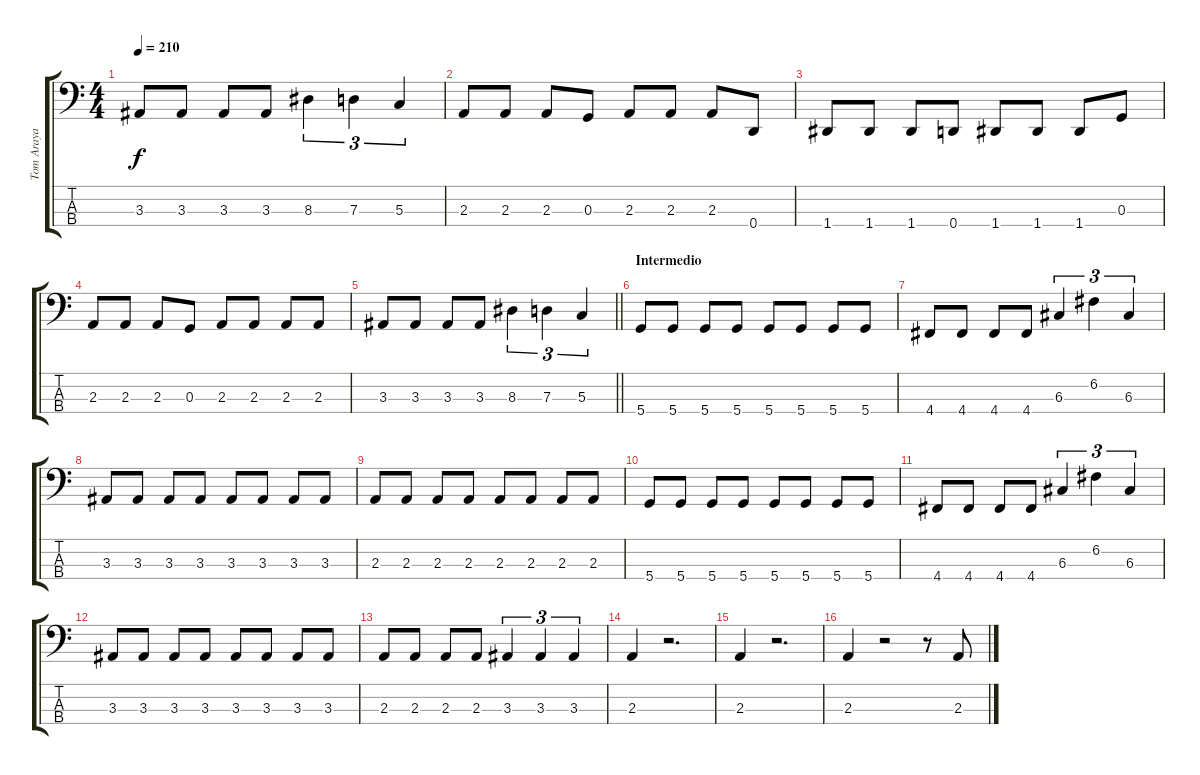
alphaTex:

\track ("Tom Araya" "Tom Araya") {instrument electricbassfinger}
\staff {score tabs}
\tuning (F2 C2 G1 D1) {hide}
\ts (4 4)
\tempo 210
\clef f4
\ks c
3.3.8{dy f} 3.3.8 3.3.8 3.3.8 8.3.4{tu (3 2)} 7.3.4{tu (3 2)} 5.3.4{tu (3 2)} |
2.3.8 2.3.8 2.3.8 0.3.8 2.3.8 2.3.8 2.3.8 0.4.8 |
1.4.8 1.4.8 1.4.8 0.4.8 1.4.8 1.4.8 1.4.8 0.3.8 |
2.3.8 2.3.8 2.3.8 0.3.8 2.3.8 2.3.8 2.3.8 2.3.8 |
\barLineRight lightlight
3.3.8 3.3.8 3.3.8 3.3.8 8.3.4{tu (3 2)} 7.3.4{tu (3 2)} 5.3.4{tu (3 2)} |
\section ("" "Intermedio")
5.4.8 5.4.8 5.4.8 5.4.8 5.4.8 5.4.8 5.4.8 5.4.8 |
4.4.8 4.4.8 4.4.8 4.4.8 6.3.4{tu (3 2)} 6.2.4{tu (3 2)} 6.3.4{tu (3 2)} |
3.3.8 3.3.8 3.3.8 3.3.8 3.3.8 3.3.8 3.3.8 3.3.8 |
2.3.8 2.3.8 2.3.8 2.3.8 2.3.8 2.3.8 2.3.8 2.3.8 |
5.4.8 5.4.8 5.4.8 5.4.8 5.4.8 5.4.8 5.4.8 5.4.8 |
4.4.8 4.4.8 4.4.8 4.4.8 6.3.4{tu (3 2)} 6.2.4{tu (3 2)} 6.3.4{tu (3 2)} |
3.3.8 3.3.8 3.3.8 3.3.8 3.3.8 3.3.8 3.3.8 3.3.8 |
2.3.8 2.3.8 2.3.8 2.3.8 3.3.4{tu (3 2)} 3.3.4{tu (3 2)} 3.3.4{tu (3 2)} |
2.3.4 r.2{d} |
2.3.4 r.2{d} |
2.3.4 r.2 r.8 2.3.8
